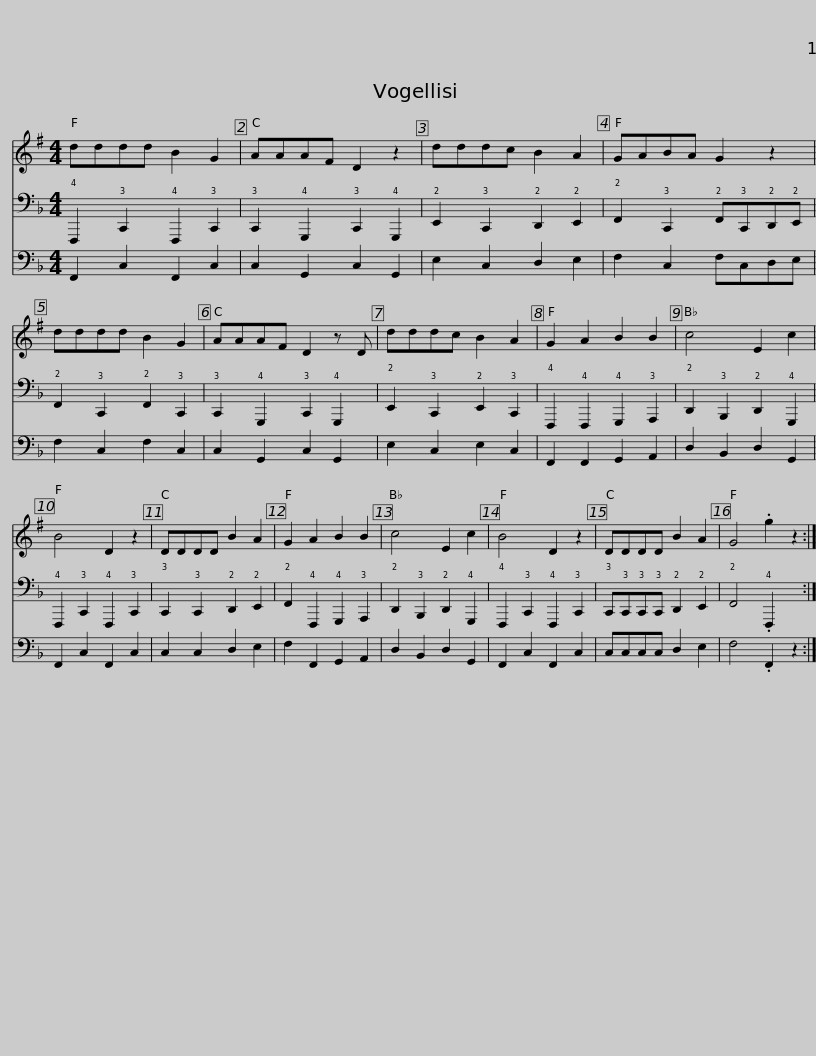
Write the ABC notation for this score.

X:1
%%score 1 2 3
L:1/8
M:4/4
I:linebreak $
K:F
V:1 treble transpose=-2
V:2 tab transpose=-12 stafflines=4 strings=E2,A2,D3,G3
V:3 bass transpose=-12
V:1
[K:G] dddd B2 G2 | AAAF D2 z2 | dddc B2 A2 | GABA G2 z2 | dddd B2 G2 |$ %5
 AAAF D2 z D | dddc B2 A2 | G2 A2 B2 B2 | c4 E2 c2 | B4 D2 z2 | %10
 DDDD B2 A2 | G2 A2 B2 B2 |$ c4 E2 c2 | B4 D2 z2 | DDDD B2 A2 | %15
 G4 .g2 z2 :| %16
V:2
 !4!F,,,2 !3!C,,2 !4!F,,,2 !3!C,,2 | !3!C,,2 !4!G,,,2 !3!C,,2 !4!G,,,2 | !2!E,,2 !3!C,,2 !2!D,,2 !2!E,,2 | !2!F,,2 !3!C,,2 !2!F,,!3!C,,!2!D,,!2!E,, | !2!F,,2 !3!C,,2 !2!F,,2 !3!C,,2 |$ %5
 !3!C,,2 !4!G,,,2 !3!C,,2 !4!G,,,2 | !2!E,,2 !3!C,,2 !2!E,,2 !3!C,,2 | !4!F,,,2 !4!F,,,2 !4!G,,,2 !3!A,,,2 | !2!D,,2 !3!B,,,2 !2!D,,2 !4!G,,,2 | !4!F,,,2 !3!C,,2 !4!F,,,2 !3!C,,2 | %10
 !3!C,,2 !3!C,,2 !2!D,,2 !2!E,,2 | !2!F,,2 !4!F,,,2 !4!G,,,2 !3!A,,,2 |$ !2!D,,2 !3!B,,,2 !2!D,,2 !4!G,,,2 | !4!F,,,2 !3!C,,2 !4!F,,,2 !3!C,,2 | !3!C,,!3!C,,!3!C,,!3!C,, !2!D,,2 !2!E,,2 | %15
 !2!F,,4 .!4!F,,,2 x2 :| %16
V:3
 F,,2 C,2 F,,2 C,2 | C,2 G,,2 C,2 G,,2 | E,2 C,2 D,2 E,2 | F,2 C,2 F,C,D,E, | F,2 C,2 F,2 C,2 |$ %5
 C,2 G,,2 C,2 G,,2 | E,2 C,2 E,2 C,2 | F,,2 F,,2 G,,2 A,,2 | D,2 B,,2 D,2 G,,2 | F,,2 C,2 F,,2 C,2 | %10
 C,2 C,2 D,2 E,2 | F,2 F,,2 G,,2 A,,2 |$ D,2 B,,2 D,2 G,,2 | F,,2 C,2 F,,2 C,2 | C,C,C,C, D,2 E,2 | %15
 F,4 .F,,2 z2 :| %16
